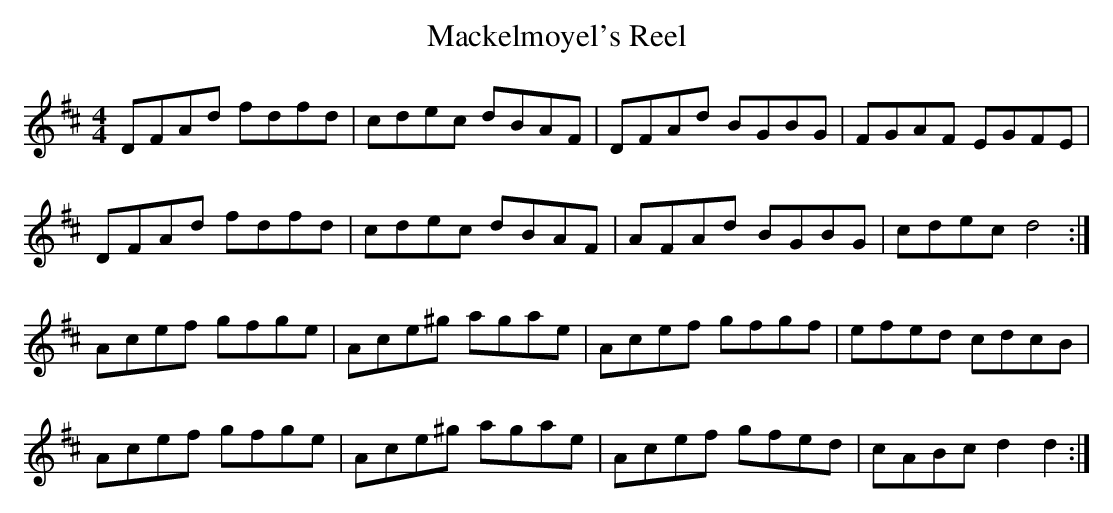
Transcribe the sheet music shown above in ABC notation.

X:1
T:Mackelmoyel's Reel
M:4/4
K:D
L:1/8
DFAd fdfd|cdec dBAF|DFAd BGBG|FGAF EGFE|
DFAd fdfd|cdec dBAF|AFAd BGBG|cdec d4 :|
Acef gfge|Ace^g agae|Acef gfgf|efed cdcB|
Acef gfge|Ace^g agae|Acef gfed| cABc d2d2 :|
